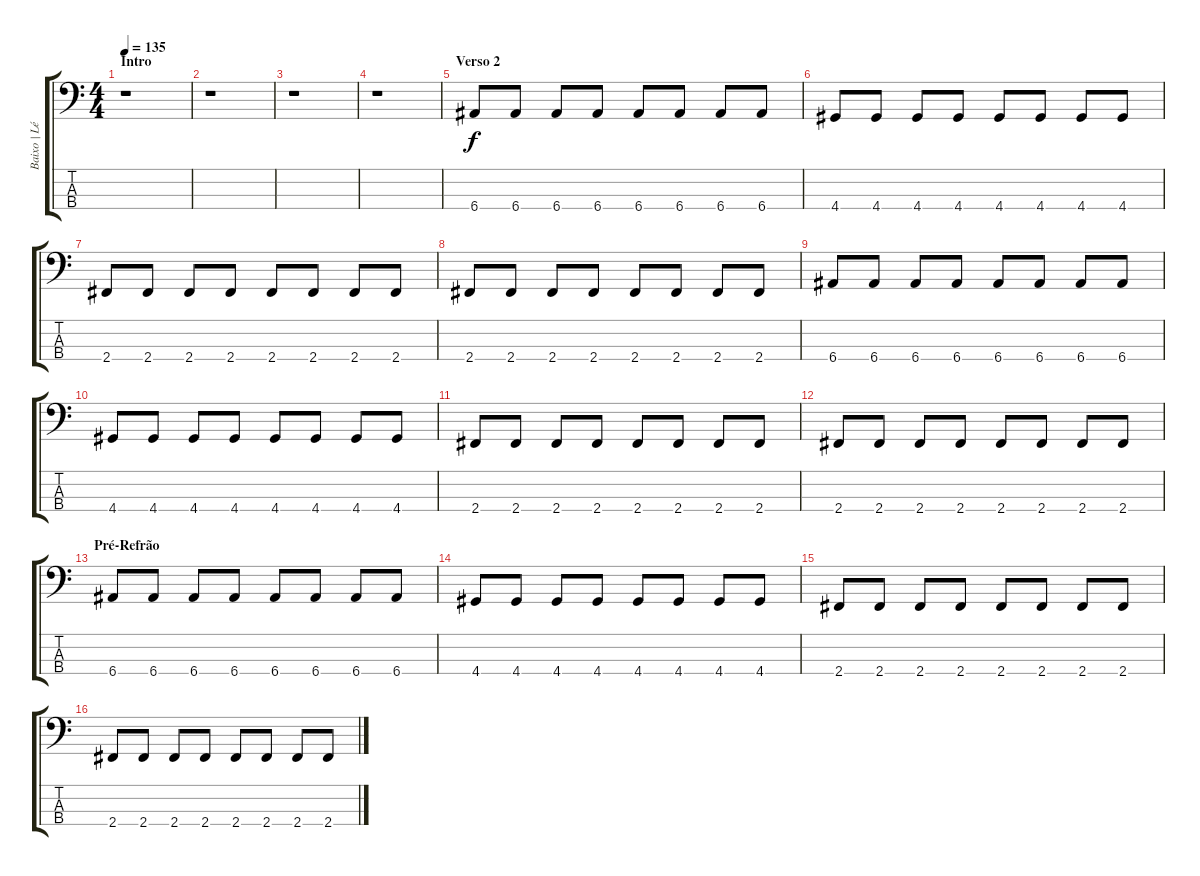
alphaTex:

\track ("Baixo | Léo" "Baixo | Lé") {instrument electricbassfinger}
\staff {score tabs}
\tuning (G2 D2 A1 E1) {hide}
\ts (4 4)
\section ("" "Intro")
\tempo 135
\clef f4
\ks c
r.1{dy f} |
r.1 |
r.1 |
r.1 |
\section ("" "Verso 2")
6.4.8 6.4.8 6.4.8 6.4.8 6.4.8 6.4.8 6.4.8 6.4.8 |
4.4.8 4.4.8 4.4.8 4.4.8 4.4.8 4.4.8 4.4.8 4.4.8 |
2.4.8 2.4.8 2.4.8 2.4.8 2.4.8 2.4.8 2.4.8 2.4.8 |
2.4.8 2.4.8 2.4.8 2.4.8 2.4.8 2.4.8 2.4.8 2.4.8 |
6.4.8 6.4.8 6.4.8 6.4.8 6.4.8 6.4.8 6.4.8 6.4.8 |
4.4.8 4.4.8 4.4.8 4.4.8 4.4.8 4.4.8 4.4.8 4.4.8 |
2.4.8 2.4.8 2.4.8 2.4.8 2.4.8 2.4.8 2.4.8 2.4.8 |
2.4.8 2.4.8 2.4.8 2.4.8 2.4.8 2.4.8 2.4.8 2.4.8 |
\section ("" "Pré-Refrão")
6.4.8 6.4.8 6.4.8 6.4.8 6.4.8 6.4.8 6.4.8 6.4.8 |
4.4.8 4.4.8 4.4.8 4.4.8 4.4.8 4.4.8 4.4.8 4.4.8 |
2.4.8 2.4.8 2.4.8 2.4.8 2.4.8 2.4.8 2.4.8 2.4.8 |
2.4.8 2.4.8 2.4.8 2.4.8 2.4.8 2.4.8 2.4.8 2.4.8
